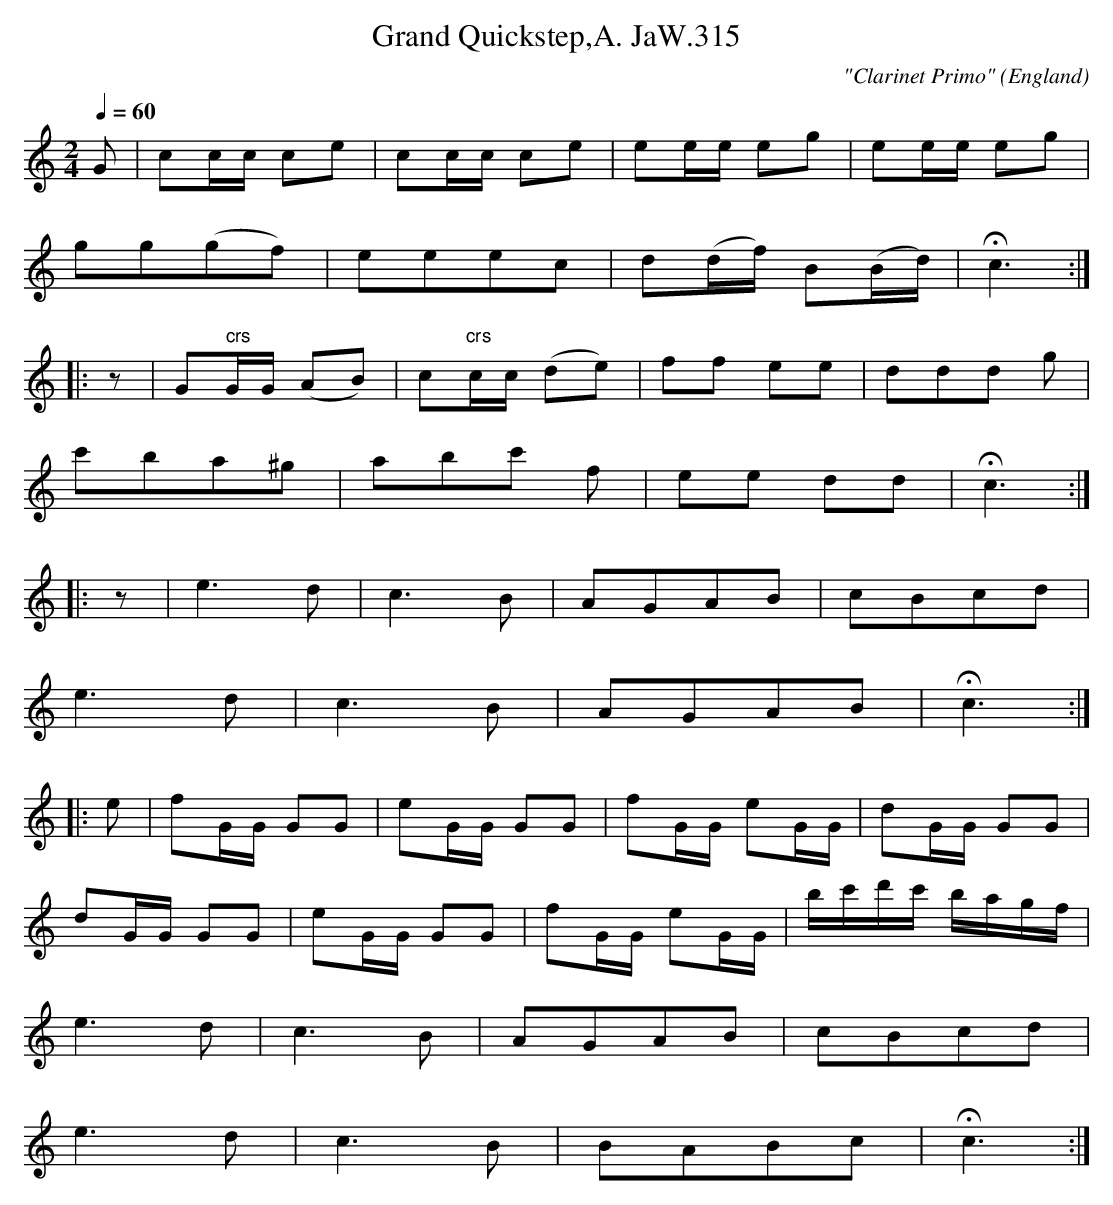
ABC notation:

X:1
T:Grand Quickstep,A. JaW.315
C:"Clarinet Primo"
L:1/8
M:2/4
O:England
Q:1/4=60
K:C
G|cc/c/ ce|cc/c/ ce|ee/e/ eg|ee/e/ eg|!
gg(gf)|eeec|d(d/f/) B(B/d/)|Hc3:|!
|:z|G" crs"G/G/ (AB)|c"crs"c/c/ (de)|ff ee|ddd g|!
c'ba^g|abc' f|ee dd|Hc3:|!
|:z|e3d|c3B|AGAB|cBcd|!
e3d|c3B|AGAB|Hc3:|!
|:e|fG/G/ GG|eG/G/ GG|fG/G/ eG/G/|dG/G/ GG|!
dG/G/ GG|eG/G/ GG|fG/G/ eG/G/|b/c'/d'/c'/ b/a/g/f/|!
e3d|c3B|AGAB|cBcd|!
e3d|c3B|BABc|Hc3:|
